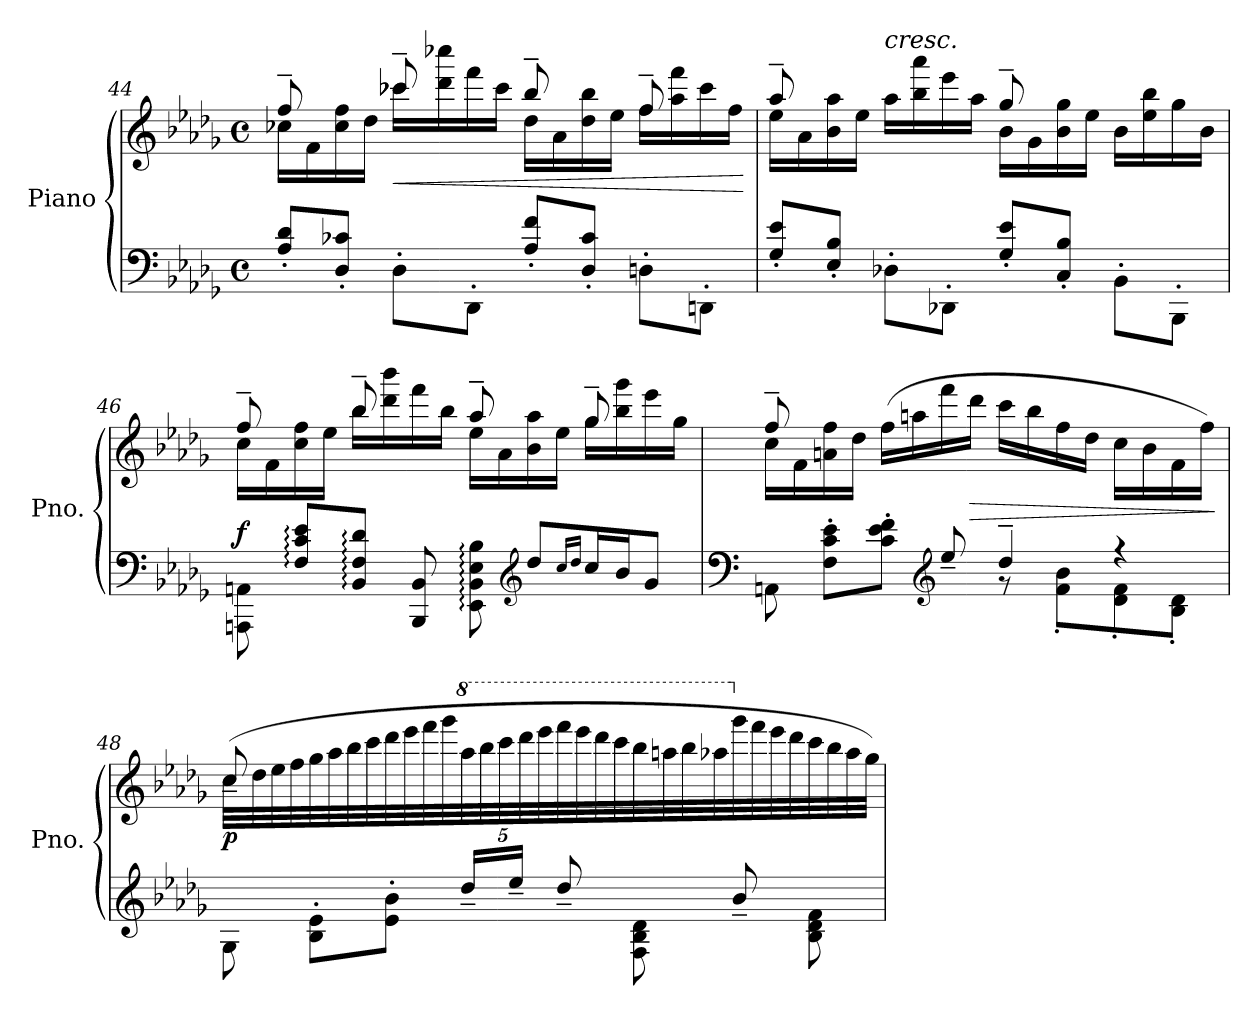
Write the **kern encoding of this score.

**kern	**kern	**dynam
*part1	*part1	*part1
*staff2	*staff1	*staff1/2
*I"Piano	*	*
*I'Pno.	*	*
!!LO:LB:g=z
*clefF4	*clefG2	*
*k[b-e-a-d-g-]	*k[b-e-a-d-g-]	*
*M4/4	*M4/4	*
*met(c)	*met(c)	*
=44	=44	=44
*	*^	*
8A-/' 8d-/'L	8ff~/	16cc-X\LL	.
.	.	16f\	.
8D-/' 8c-X/'J	8ryy	16cc-\ 16ff\	.
.	.	16dd-\JJ	.
!	!	!	!LO:HP:b
8D-'\L	8ccc-X~/	16ccc-\LL	<
.	.	16ddd-\ 16cccc-X\	.
8DD-'\J	8ryy	16fff\	.
.	.	16ccc-\JJ	.
8A-/' 8f/'L	8bb-~/	16dd-\LL	.
.	.	16a-\	.
8D-/' 8c-/'J	8ryy	16dd-\ 16bb-\	.
.	.	16ee-\JJ	.
8Dn'\L	8ff~/	16ff\LL	.
.	.	16aa-\ 16fff\	.
8DDn'\J	8ryy	16ccc-\	.
.	.	16ff\JJ	.
*	*v	*v	*
.	.	[
=45	=45	=45
*	*^	*
8G-/' 8e-/'L	8aa-~/	16ee-\LL	.
.	.	16a-\	.
8E-/' 8B-/'J	8ryy	16b-\ 16aa-\	.
.	.	16ee-\JJ	.
!	!LO:TX:a:i:t=cresc.	!	!
8D-X'\L	16aa-\LL	4ryy	.
.	16bb-\ 16aaa-\	.	.
8DD-X'\J	16eee-\	.	.
.	16aa-\JJ	.	.
8G-/' 8e-/'L	8gg-~/	16b-\LL	.
.	.	16g-\	.
8C/' 8B-/'J	8ryy	16b-\ 16gg-\	.
.	.	16ee-\JJ	.
8BB-'\L	16b-\LL	4ryy	.
.	16ee-\ 16bb-\	.	.
8BBB-'\J	16gg-\	.	.
.	16b-\JJ	.	.
!!LO:LB:g=z	!!
=46	=46	=46	=46
!	!	!	!LO:DY:a=2
8AAAn\ 8AAn\	8ff~/	16cc\LL	f
.	.	16f\	.
8F/: 8c/: 8e-/:L	8ryy	16cc\ 16ff\	.
.	.	16ee-\JJ	.
8BB-/: 8F/: 8d-/:J	8bb-~/	16bb-\LL	.
.	.	16ddd-\ 16bbb-\	.
8BBB-/ 8BB-/	8ryy	16fff\	.
.	.	16bb-\JJ	.
8EE-\: 8BB-\: 8E-\: 8B-\:	8aa-~/	16ee-\LL	.
.	.	16a-\	.
*clefG2	*	*	*
8dd-/L	8ryy	16b-\ 16aa-\	.
.	.	16ee-\JJ	.
16qcc/LL	.	.	.
16qdd-/JJ	.	.	.
16cc/L	8gg-~/	16gg-\LL	.
16b-/J	.	16bb-\ 16ggg-\	.
8g-/J	8ryy	16eee-\	.
.	.	16gg-\JJ	.
=47	=47	=47	=47
*clefF4	*	*	*
*^	*	*	*
8AAn\	2ryy	8ff~/	16cc\LL	.
.	.	.	16f\	.
8F\' 8c\' 8e-\'L	.	8ryy	16an\ 16ff\	.
.	.	.	16dd-\JJ	.
8c\' 8e-\' 8f\'J	.	(>16ff\LL	2.ryy	.
.	.	16aan\	.	.
*clefG2	*	*	*	*
8ee-~/	.	16fff\	.	.
!	!	!	!	!LO:HP:b
.	.	16ddd-\JJ	.	>
4dd-~/	8r	16ccc\LL	.	.
.	.	16bb-\	.	.
.	8f\' 8b-\'L	16ff\	.	.
.	.	16dd-\JJ	.	.
4r	8d-\' 8f\'	16cc\LL	.	.
.	.	16b-\	.	.
.	8B-\' 8d-\'J	16f\	.	.
.	.	16ff\JJ)	.	.
*v	*v	*	*	*
*	*v	*v	*
.	.	]
!!LO:LB:g=z
=48	=48	=48
*	*^	*
!	!	!	!LO:DY:b
8G-\	(>32cc\LLL	8cc~/	p
.	32dd-\	.	.
.	32ee-\	.	.
.	32ff\	.	.
8B-\' 8e-\'L	32gg-\	2..ryy	.
.	32aa-\	.	.
.	32bb-\	.	.
.	32ccc\	.	.
8e-\' 8b-\'J	32ddd-\	.	.
.	32eee-\	.	.
.	32fff\	.	.
.	32ggg-\	.	.
*	*8va	*	*
*	*Xbrackettup	*	*
16dd-~/LL	40aaa-\	.	.
.	40bbb-\	.	.
.	40cccc\	.	.
16ee-~/JJ	.	.	.
.	40dddd-\	.	.
.	40eeee-\	.	.
8dd-~/	32ffff\	.	.
.	32eeee-\	.	.
.	32dddd-\	.	.
.	32cccc\	.	.
8F\ 8B-\ 8d-\	32bbb-\	.	.
.	32aaan\	.	.
.	32bbb-\	.	.
.	32aaa-X\	.	.
*	*X8va	*	*
8b-~/	32ggg-\	.	.
.	32fff\	.	.
.	32eee-\	.	.
.	32ddd-\	.	.
8B-\ 8d-\ 8f\	32ccc\	.	.
.	32bb-\	.	.
.	32aa-\	.	.
.	32gg-\JJJ)	.	.
*	*v	*v	*
=	=	=
*-	*-	*-
